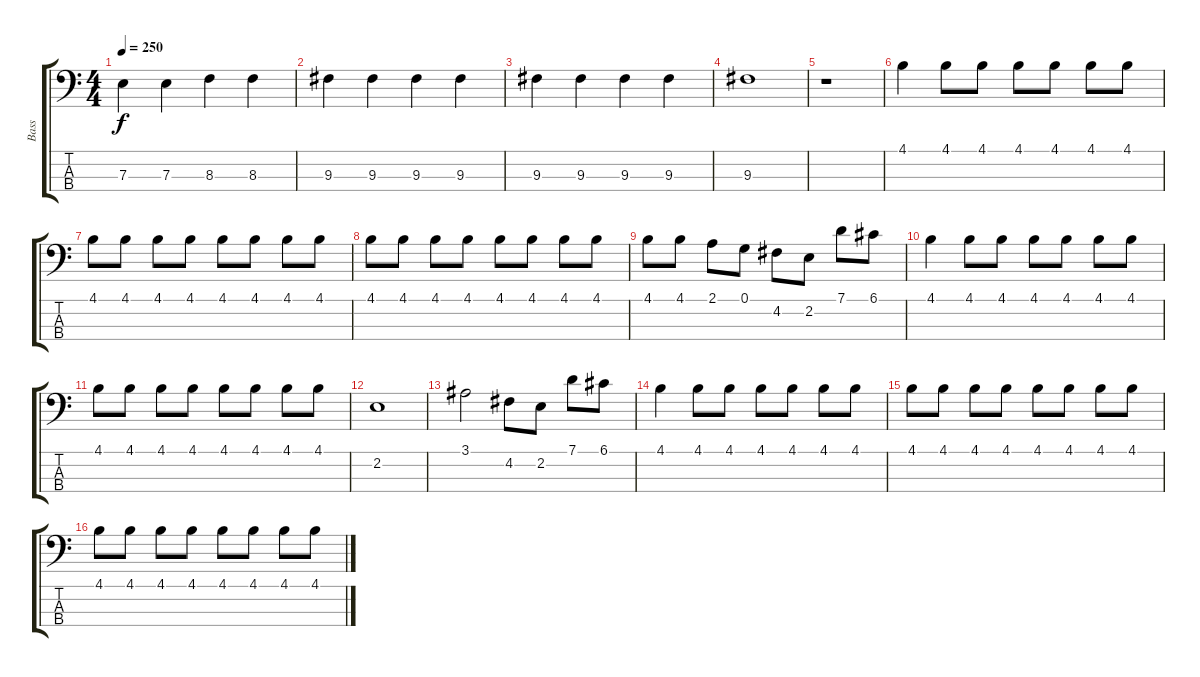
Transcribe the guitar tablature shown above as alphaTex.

\track ("Bass" "Bass") {instrument electricbasspick}
\staff {score tabs}
\tuning (G2 D2 A1 E1) {hide}
\ts (4 4)
\tempo 250
\clef f4
\ks c
7.3.4{dy f} 7.3.4 8.3.4 8.3.4 |
9.3.4 9.3.4 9.3.4 9.3.4 |
9.3.4 9.3.4 9.3.4 9.3.4 |
9.3.1 |
r.1 |
4.1.4 4.1.8 4.1.8 4.1.8 4.1.8 4.1.8 4.1.8 |
4.1.8 4.1.8 4.1.8 4.1.8 4.1.8 4.1.8 4.1.8 4.1.8 |
4.1.8 4.1.8 4.1.8 4.1.8 4.1.8 4.1.8 4.1.8 4.1.8 |
4.1.8 4.1.8 2.1.8 0.1.8 4.2.8 2.2.8 7.1.8 6.1.8 |
4.1.4 4.1.8 4.1.8 4.1.8 4.1.8 4.1.8 4.1.8 |
4.1.8 4.1.8 4.1.8 4.1.8 4.1.8 4.1.8 4.1.8 4.1.8 |
2.2.1 |
3.1.2 4.2.8 2.2.8 7.1.8 6.1.8 |
4.1.4 4.1.8 4.1.8 4.1.8 4.1.8 4.1.8 4.1.8 |
4.1.8 4.1.8 4.1.8 4.1.8 4.1.8 4.1.8 4.1.8 4.1.8 |
4.1.8 4.1.8 4.1.8 4.1.8 4.1.8 4.1.8 4.1.8 4.1.8
